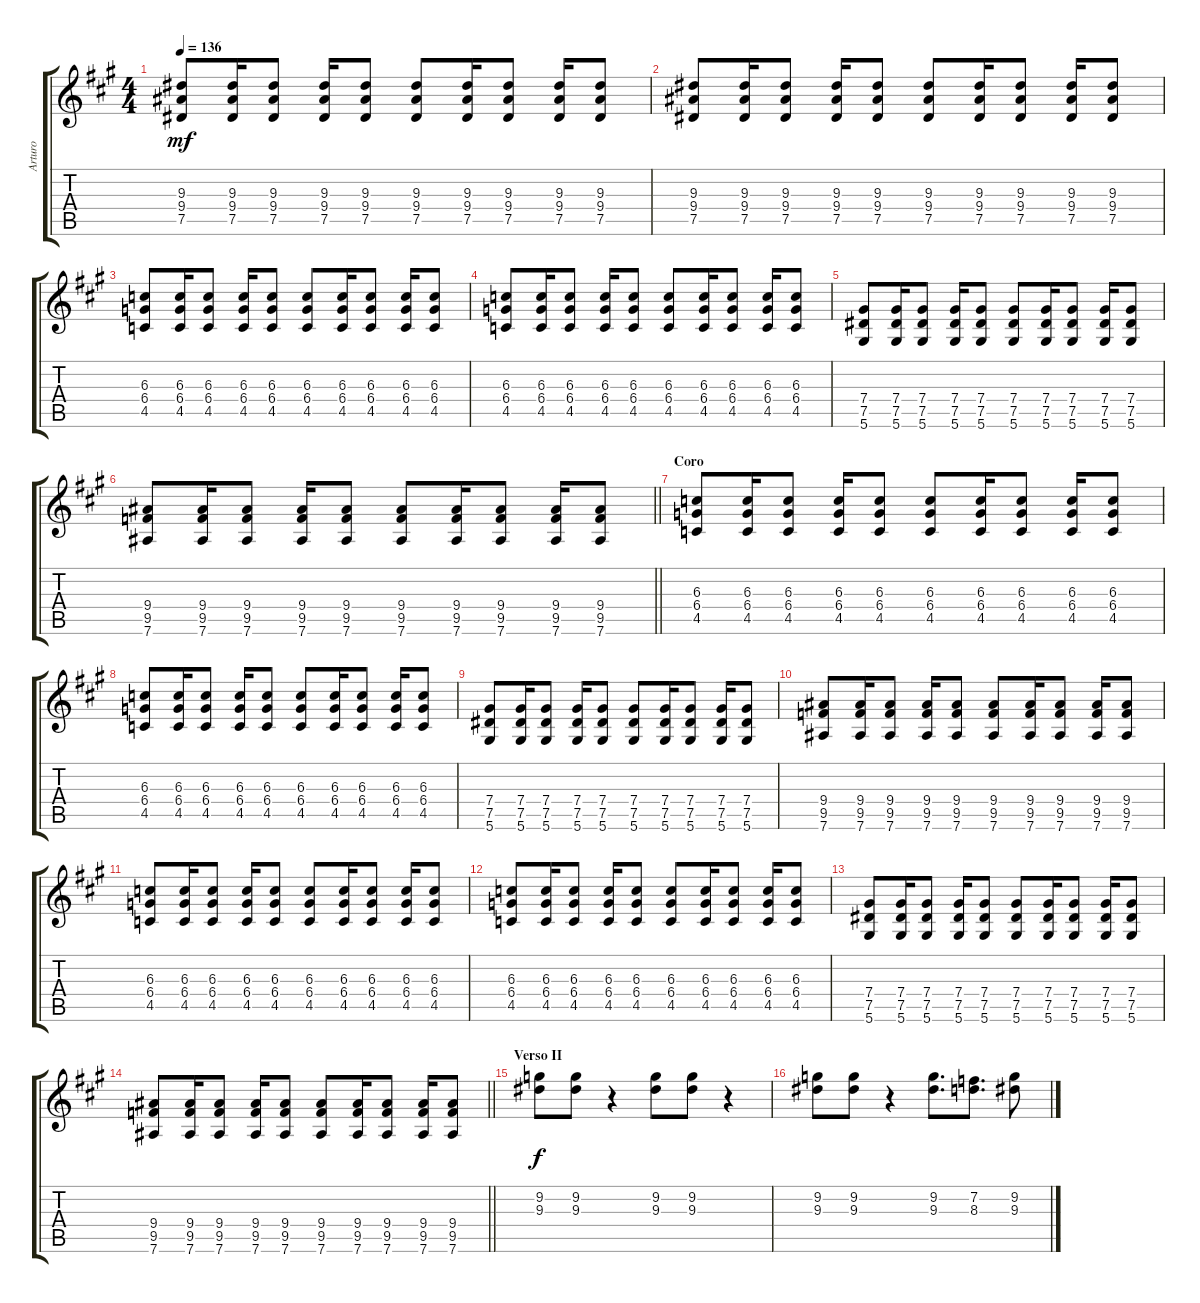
\track ("Arturo" "Arturo") {instrument distortionguitar}
\staff {score tabs}
\tuning (Eb4 Bb3 Gb3 Db3 Ab2 Eb2) {hide}
\ts (4 4)
\tempo 136
\clef g2
\ks a
(9.3 9.4 7.5).8{dy mf} (9.3 9.4 7.5).16 (9.3 9.4 7.5).8 (9.3 9.4 7.5).16 (9.3 9.4 7.5).8 (9.3 9.4 7.5).8 (9.3 9.4 7.5).16 (9.3 9.4 7.5).8 (9.3 9.4 7.5).16 (9.3 9.4 7.5).8 |
(9.3 9.4 7.5).8 (9.3 9.4 7.5).16 (9.3 9.4 7.5).8 (9.3 9.4 7.5).16 (9.3 9.4 7.5).8 (9.3 9.4 7.5).8 (9.3 9.4 7.5).16 (9.3 9.4 7.5).8 (9.3 9.4 7.5).16 (9.3 9.4 7.5).8 |
(6.3 6.4 4.5).8 (6.3 6.4 4.5).16 (6.3 6.4 4.5).8 (6.3 6.4 4.5).16 (6.3 6.4 4.5).8 (6.3 6.4 4.5).8 (6.3 6.4 4.5).16 (6.3 6.4 4.5).8 (6.3 6.4 4.5).16 (6.3 6.4 4.5).8 |
(6.3 6.4 4.5).8 (6.3 6.4 4.5).16 (6.3 6.4 4.5).8 (6.3 6.4 4.5).16 (6.3 6.4 4.5).8 (6.3 6.4 4.5).8 (6.3 6.4 4.5).16 (6.3 6.4 4.5).8 (6.3 6.4 4.5).16 (6.3 6.4 4.5).8 |
(7.4 7.5 5.6).8 (7.4 7.5 5.6).16 (7.4 7.5 5.6).8 (7.4 7.5 5.6).16 (7.4 7.5 5.6).8 (7.4 7.5 5.6).8 (7.4 7.5 5.6).16 (7.4 7.5 5.6).8 (7.4 7.5 5.6).16 (7.4 7.5 5.6).8 |
\barLineRight lightlight
(9.4 9.5 7.6).8 (9.4 9.5 7.6).16 (9.4 9.5 7.6).8 (9.4 9.5 7.6).16 (9.4 9.5 7.6).8 (9.4 9.5 7.6).8 (9.4 9.5 7.6).16 (9.4 9.5 7.6).8 (9.4 9.5 7.6).16 (9.4 9.5 7.6).8 |
\section ("" "Coro")
(6.3 6.4 4.5).8 (6.3 6.4 4.5).16 (6.3 6.4 4.5).8 (6.3 6.4 4.5).16 (6.3 6.4 4.5).8 (6.3 6.4 4.5).8 (6.3 6.4 4.5).16 (6.3 6.4 4.5).8 (6.3 6.4 4.5).16 (6.3 6.4 4.5).8 |
(6.3 6.4 4.5).8 (6.3 6.4 4.5).16 (6.3 6.4 4.5).8 (6.3 6.4 4.5).16 (6.3 6.4 4.5).8 (6.3 6.4 4.5).8 (6.3 6.4 4.5).16 (6.3 6.4 4.5).8 (6.3 6.4 4.5).16 (6.3 6.4 4.5).8 |
(7.4 7.5 5.6).8 (7.4 7.5 5.6).16 (7.4 7.5 5.6).8 (7.4 7.5 5.6).16 (7.4 7.5 5.6).8 (7.4 7.5 5.6).8 (7.4 7.5 5.6).16 (7.4 7.5 5.6).8 (7.4 7.5 5.6).16 (7.4 7.5 5.6).8 |
(9.4 9.5 7.6).8 (9.4 9.5 7.6).16 (9.4 9.5 7.6).8 (9.4 9.5 7.6).16 (9.4 9.5 7.6).8 (9.4 9.5 7.6).8 (9.4 9.5 7.6).16 (9.4 9.5 7.6).8 (9.4 9.5 7.6).16 (9.4 9.5 7.6).8 |
(6.3 6.4 4.5).8 (6.3 6.4 4.5).16 (6.3 6.4 4.5).8 (6.3 6.4 4.5).16 (6.3 6.4 4.5).8 (6.3 6.4 4.5).8 (6.3 6.4 4.5).16 (6.3 6.4 4.5).8 (6.3 6.4 4.5).16 (6.3 6.4 4.5).8 |
(6.3 6.4 4.5).8 (6.3 6.4 4.5).16 (6.3 6.4 4.5).8 (6.3 6.4 4.5).16 (6.3 6.4 4.5).8 (6.3 6.4 4.5).8 (6.3 6.4 4.5).16 (6.3 6.4 4.5).8 (6.3 6.4 4.5).16 (6.3 6.4 4.5).8 |
(7.4 7.5 5.6).8 (7.4 7.5 5.6).16 (7.4 7.5 5.6).8 (7.4 7.5 5.6).16 (7.4 7.5 5.6).8 (7.4 7.5 5.6).8 (7.4 7.5 5.6).16 (7.4 7.5 5.6).8 (7.4 7.5 5.6).16 (7.4 7.5 5.6).8 |
\barLineRight lightlight
(9.4 9.5 7.6).8 (9.4 9.5 7.6).16 (9.4 9.5 7.6).8 (9.4 9.5 7.6).16 (9.4 9.5 7.6).8 (9.4 9.5 7.6).8 (9.4 9.5 7.6).16 (9.4 9.5 7.6).8 (9.4 9.5 7.6).16 (9.4 9.5 7.6).8 |
\section ("" "Verso II")
(9.2 9.3).8{dy f} (9.2 9.3).8 r.4 (9.2 9.3).8 (9.2 9.3).8 r.4 |
(9.2 9.3).8 (9.2 9.3).8 r.4 (9.2 9.3).8{d} (7.2 8.3).8{d} (9.2 9.3).8
